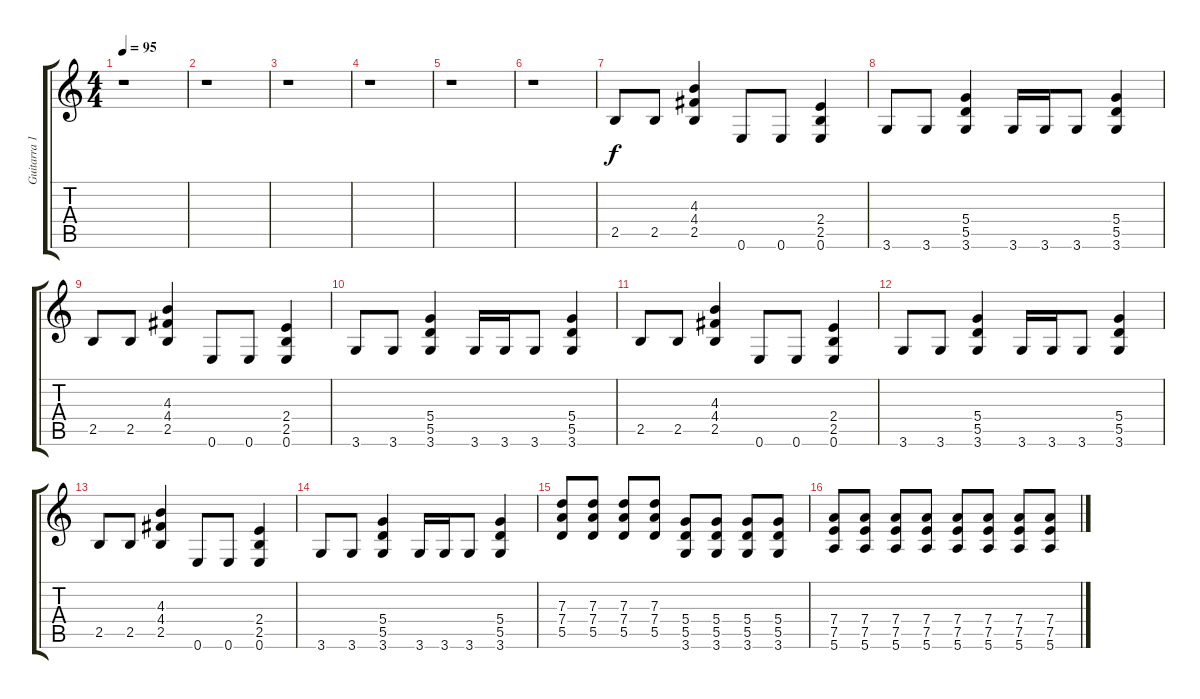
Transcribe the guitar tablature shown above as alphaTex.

\track ("Guitarra 1" "Guitarra 1") {instrument electricguitarmuted}
\staff {score tabs}
\tuning (E4 B3 G3 D3 A2 E2) {hide}
\ts (4 4)
\tempo 95
\clef g2
\ks c
r.1{dy f} |
r.1 |
r.1 |
r.1 |
r.1 |
r.1 |
2.5.8 2.5.8 (4.3 4.4 2.5).4 0.6.8 0.6.8 (2.4 2.5 0.6).4 |
3.6.8 3.6.8 (5.4 5.5 3.6).4 3.6.16 3.6.16 3.6.8 (5.4 5.5 3.6).4 |
2.5.8 2.5.8 (4.3 4.4 2.5).4 0.6.8 0.6.8 (2.4 2.5 0.6).4 |
3.6.8 3.6.8 (5.4 5.5 3.6).4 3.6.16 3.6.16 3.6.8 (5.4 5.5 3.6).4 |
2.5.8 2.5.8 (4.3 4.4 2.5).4 0.6.8 0.6.8 (2.4 2.5 0.6).4 |
3.6.8 3.6.8 (5.4 5.5 3.6).4 3.6.16 3.6.16 3.6.8 (5.4 5.5 3.6).4 |
2.5.8 2.5.8 (4.3 4.4 2.5).4 0.6.8 0.6.8 (2.4 2.5 0.6).4 |
3.6.8 3.6.8 (5.4 5.5 3.6).4 3.6.16 3.6.16 3.6.8 (5.4 5.5 3.6).4 |
(7.3 7.4 5.5).8 (7.3 7.4 5.5).8 (7.3 7.4 5.5).8 (7.3 7.4 5.5).8 (5.4 5.5 3.6).8 (5.4 5.5 3.6).8 (5.4 5.5 3.6).8 (5.4 5.5 3.6).8 |
(7.4 7.5 5.6).8 (7.4 7.5 5.6).8 (7.4 7.5 5.6).8 (7.4 7.5 5.6).8 (7.4 7.5 5.6).8 (7.4 7.5 5.6).8 (7.4 7.5 5.6).8 (7.4 7.5 5.6).8
